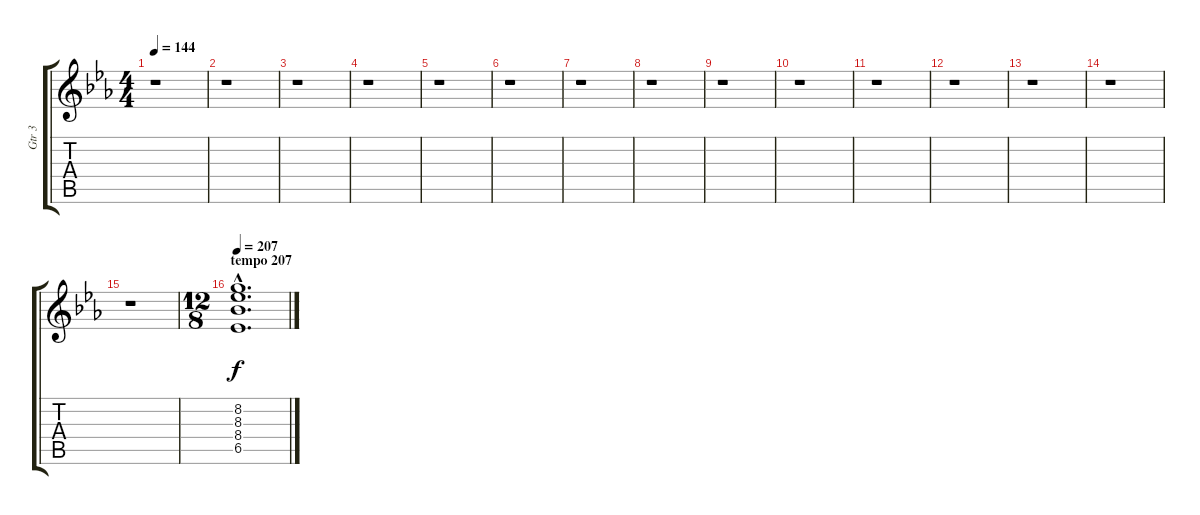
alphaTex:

\track ("Gtr 3" "Gtr 3") {instrument distortionguitar}
\staff {score tabs}
\tuning (E4 B3 G3 D3 A2 E2) {hide}
\ts (4 4)
\tempo 144
\clef g2
\ks eb
r.1{dy f} |
r.1 |
r.1 |
r.1 |
r.1 |
r.1 |
r.1 |
r.1 |
r.1 |
r.1 |
r.1 |
r.1 |
r.1 |
r.1 |
r.1 |
\ts (12 8)
\section ("" "tempo 207")
\tempo 207
(8.2{hac} 8.3{hac} 8.4{hac} 6.5{hac}).1{d}
